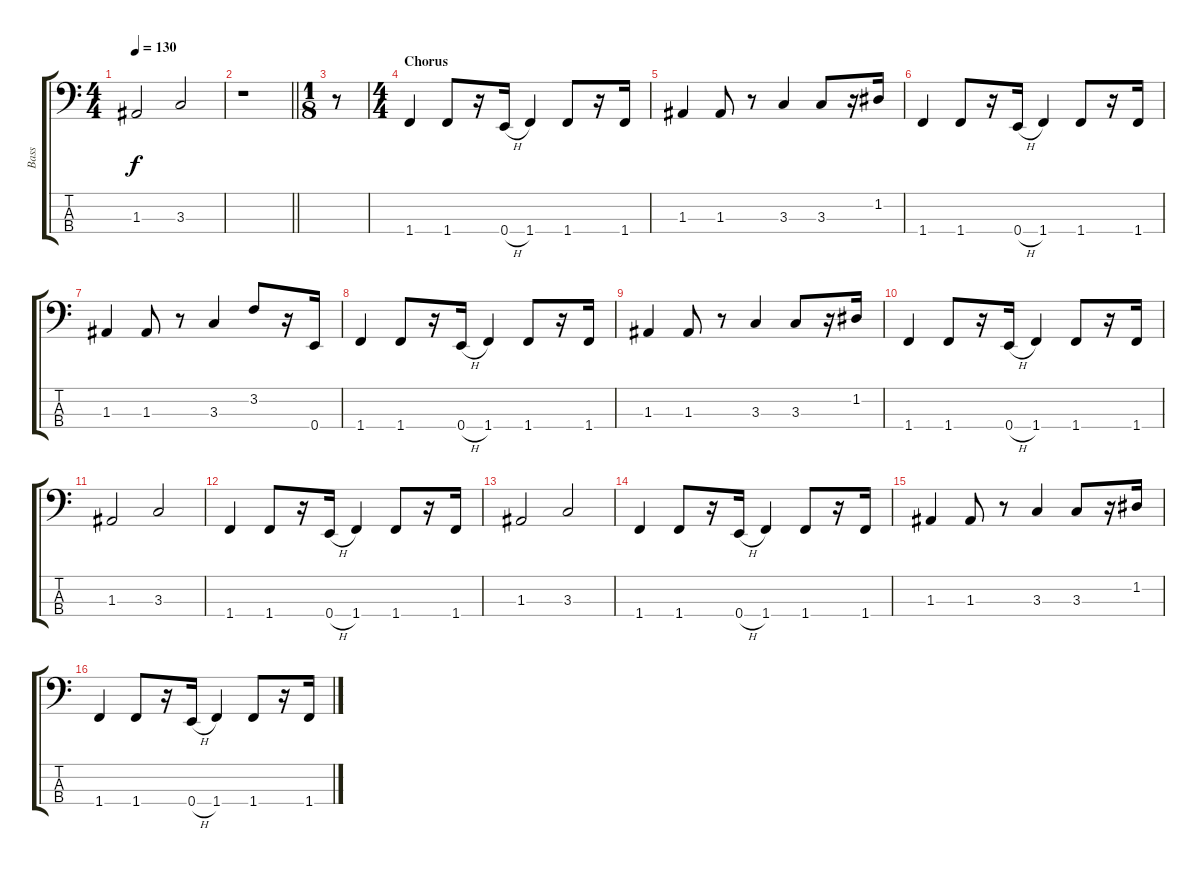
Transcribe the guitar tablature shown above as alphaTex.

\track ("Bass" "Bass") {instrument electricbassfinger}
\staff {score tabs}
\tuning (G2 D2 A1 E1) {hide}
\ts (4 4)
\tempo 130
\clef f4
\ks c
1.3.2{dy f} 3.3.2 |
\barLineRight lightlight
r.1 |
\ts (1 8)
r.8 |
\ts (4 4)
\section ("" "Chorus")
1.4.4 1.4.8 r.16 0.4{h}.16 1.4.4 1.4.8 r.16 1.4.16 |
1.3.4 1.3.8 r.8 3.3.4 3.3.8 r.16 1.2.16 |
1.4.4 1.4.8 r.16 0.4{h}.16 1.4.4 1.4.8 r.16 1.4.16 |
1.3.4 1.3.8 r.8 3.3.4 3.2.8 r.16 0.4.16 |
1.4.4 1.4.8 r.16 0.4{h}.16 1.4.4 1.4.8 r.16 1.4.16 |
1.3.4 1.3.8 r.8 3.3.4 3.3.8 r.16 1.2.16 |
1.4.4 1.4.8 r.16 0.4{h}.16 1.4.4 1.4.8 r.16 1.4.16 |
1.3.2 3.3.2 |
1.4.4 1.4.8 r.16 0.4{h}.16 1.4.4 1.4.8 r.16 1.4.16 |
1.3.2 3.3.2 |
1.4.4 1.4.8 r.16 0.4{h}.16 1.4.4 1.4.8 r.16 1.4.16 |
1.3.4 1.3.8 r.8 3.3.4 3.3.8 r.16 1.2.16 |
1.4.4 1.4.8 r.16 0.4{h}.16 1.4.4 1.4.8 r.16 1.4.16
